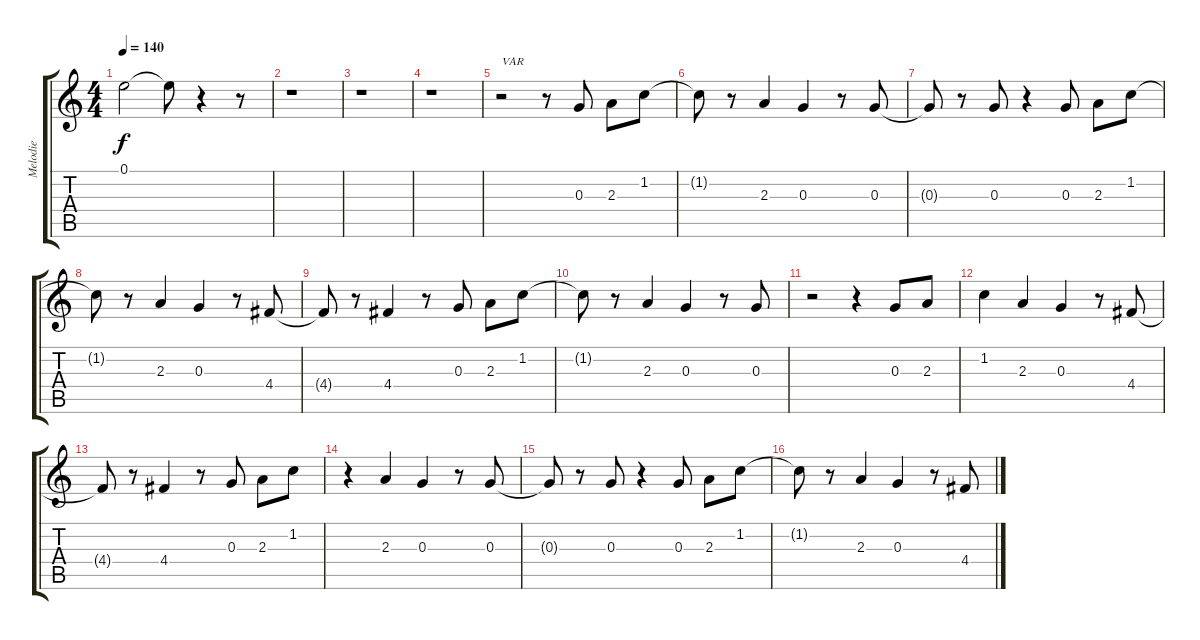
\track ("Melodie" "Melodie") {instrument electricbassfinger}
\staff {score tabs}
\tuning (E4 B3 G3 D3 A2 E2) {hide}
\ts (4 4)
\tempo 140
\clef g2
\ks c
0.1{t}.2{dy f} 0.1{t}.8 r.4 r.8 |
r.1 |
r.1 |
r.1 |
r.2{txt "VAR" volume 14} r.8 0.3.8 2.3.8 1.2.8 |
1.2{t}.8 r.8 2.3.4 0.3.4 r.8 0.3.8 |
0.3{t}.8 r.8 0.3.8 r.4 0.3.8 2.3.8 1.2.8 |
1.2{t}.8 r.8 2.3.4 0.3.4 r.8 4.4.8 |
4.4{t}.8 r.8 4.4.4 r.8 0.3.8 2.3.8 1.2.8 |
1.2{t}.8 r.8 2.3.4 0.3.4 r.8 0.3.8 |
r.2 r.4 0.3.8 2.3.8 |
1.2.4 2.3.4 0.3.4 r.8 4.4.8 |
4.4{t}.8 r.8 4.4.4 r.8 0.3.8 2.3.8 1.2.8 |
r.4 2.3.4 0.3.4 r.8 0.3.8 |
0.3{t}.8 r.8 0.3.8 r.4 0.3.8 2.3.8 1.2.8 |
1.2{t}.8 r.8 2.3.4 0.3.4 r.8 4.4.8
